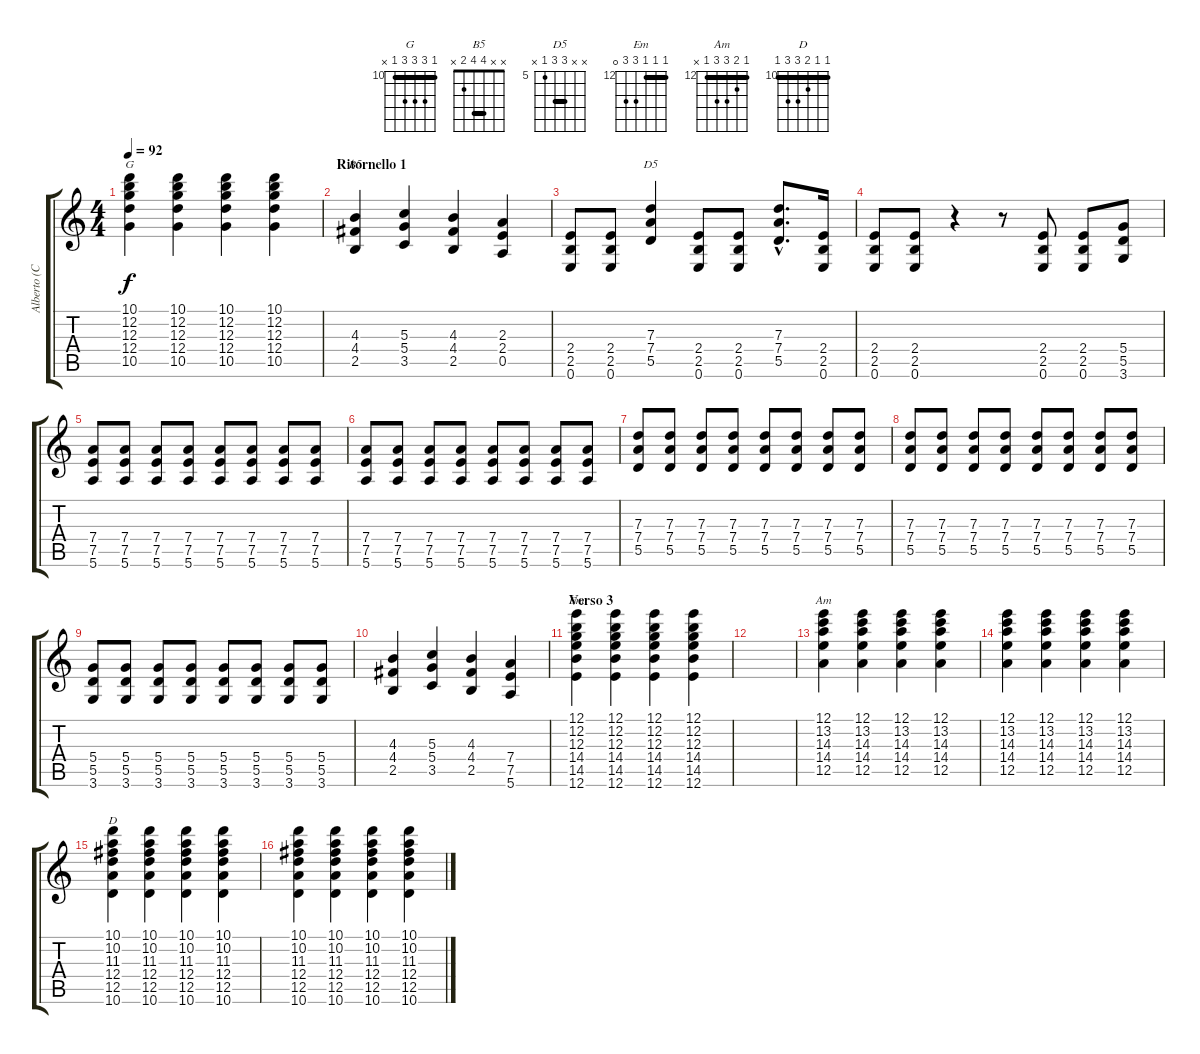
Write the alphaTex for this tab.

\track ("Alberto (Chitarra 2)" "Alberto (C") {instrument electricguitarclean}
\staff {score tabs}
\tuning (E4 B3 G3 D3 A2 E2) {hide}
\chord ("G" 10 12 12 12 10 x) {firstfret 10 barre 10}
\chord ("B5" x x 4 4 2 x) {barre 4}
\chord ("D5" x x 7 7 5 x) {firstfret 5 barre 7}
\chord ("Em" 12 12 12 14 14 0) {firstfret 12 barre 12}
\chord ("Am" 12 13 14 14 12 x) {firstfret 12 barre 12}
\chord ("D" 10 10 11 12 12 10) {firstfret 10 barre 10}
\ts (4 4)
\tempo 92
\clef g2
\ks c
(10.1 12.2 12.3 12.4 10.5).4{ch "G" dy f} (10.1 12.2 12.3 12.4 10.5).4 (10.1 12.2 12.3 12.4 10.5).4 (10.1 12.2 12.3 12.4 10.5).4 |
\section ("" "Ritornello 1")
(4.3 4.4 2.5).4{ch "B5" volume 7 instrument distortionguitar} (5.3 5.4 3.5).4 (4.3 4.4 2.5).4 (2.3 2.4 0.5).4 |
(2.4 2.5 0.6).8 (2.4 2.5 0.6).8 (7.3 7.4 5.5).4{ch "D5"} (2.4 2.5 0.6).8 (2.4 2.5 0.6).8 (7.3{hac} 7.4{hac} 5.5{hac}).8{d} (2.4 2.5 0.6).16 |
(2.4 2.5 0.6).8 (2.4 2.5 0.6).8 r.4 r.8 (2.4 2.5 0.6).8 (2.4 2.5 0.6).8 (5.4 5.5 3.6).8 |
(7.4 7.5 5.6).8 (7.4 7.5 5.6).8 (7.4 7.5 5.6).8 (7.4 7.5 5.6).8 (7.4 7.5 5.6).8 (7.4 7.5 5.6).8 (7.4 7.5 5.6).8 (7.4 7.5 5.6).8 |
(7.4 7.5 5.6).8 (7.4 7.5 5.6).8 (7.4 7.5 5.6).8 (7.4 7.5 5.6).8 (7.4 7.5 5.6).8 (7.4 7.5 5.6).8 (7.4 7.5 5.6).8 (7.4 7.5 5.6).8 |
(7.3 7.4 5.5).8 (7.3 7.4 5.5).8 (7.3 7.4 5.5).8 (7.3 7.4 5.5).8 (7.3 7.4 5.5).8 (7.3 7.4 5.5).8 (7.3 7.4 5.5).8 (7.3 7.4 5.5).8 |
(7.3 7.4 5.5).8 (7.3 7.4 5.5).8 (7.3 7.4 5.5).8 (7.3 7.4 5.5).8 (7.3 7.4 5.5).8 (7.3 7.4 5.5).8 (7.3 7.4 5.5).8 (7.3 7.4 5.5).8 |
(5.4 5.5 3.6).8 (5.4 5.5 3.6).8 (5.4 5.5 3.6).8 (5.4 5.5 3.6).8 (5.4 5.5 3.6).8 (5.4 5.5 3.6).8 (5.4 5.5 3.6).8 (5.4 5.5 3.6).8 |
(4.3 4.4 2.5).4 (5.3 5.4 3.5).4 (4.3 4.4 2.5).4 (7.4 7.5 5.6).4 |
\section ("" "Verso 3")
(12.1 12.2 12.3 14.4 14.5 12.6).4{ch "Em" volume 6 instrument electricguitarclean} (12.1 12.2 12.3 14.4 14.5 12.6).4 (12.1 12.2 12.3 14.4 14.5 12.6).4 (12.1 12.2 12.3 14.4 14.5 12.6).4 |
|
(12.1 13.2 14.3 14.4 12.5).4{ch "Am"} (12.1 13.2 14.3 14.4 12.5).4 (12.1 13.2 14.3 14.4 12.5).4 (12.1 13.2 14.3 14.4 12.5).4 |
(12.1 13.2 14.3 14.4 12.5).4 (12.1 13.2 14.3 14.4 12.5).4 (12.1 13.2 14.3 14.4 12.5).4 (12.1 13.2 14.3 14.4 12.5).4 |
(10.1 10.2 11.3 12.4 12.5 10.6).4{ch "D"} (10.1 10.2 11.3 12.4 12.5 10.6).4 (10.1 10.2 11.3 12.4 12.5 10.6).4 (10.1 10.2 11.3 12.4 12.5 10.6).4 |
(10.1 10.2 11.3 12.4 12.5 10.6).4 (10.1 10.2 11.3 12.4 12.5 10.6).4 (10.1 10.2 11.3 12.4 12.5 10.6).4 (10.1 10.2 11.3 12.4 12.5 10.6).4
